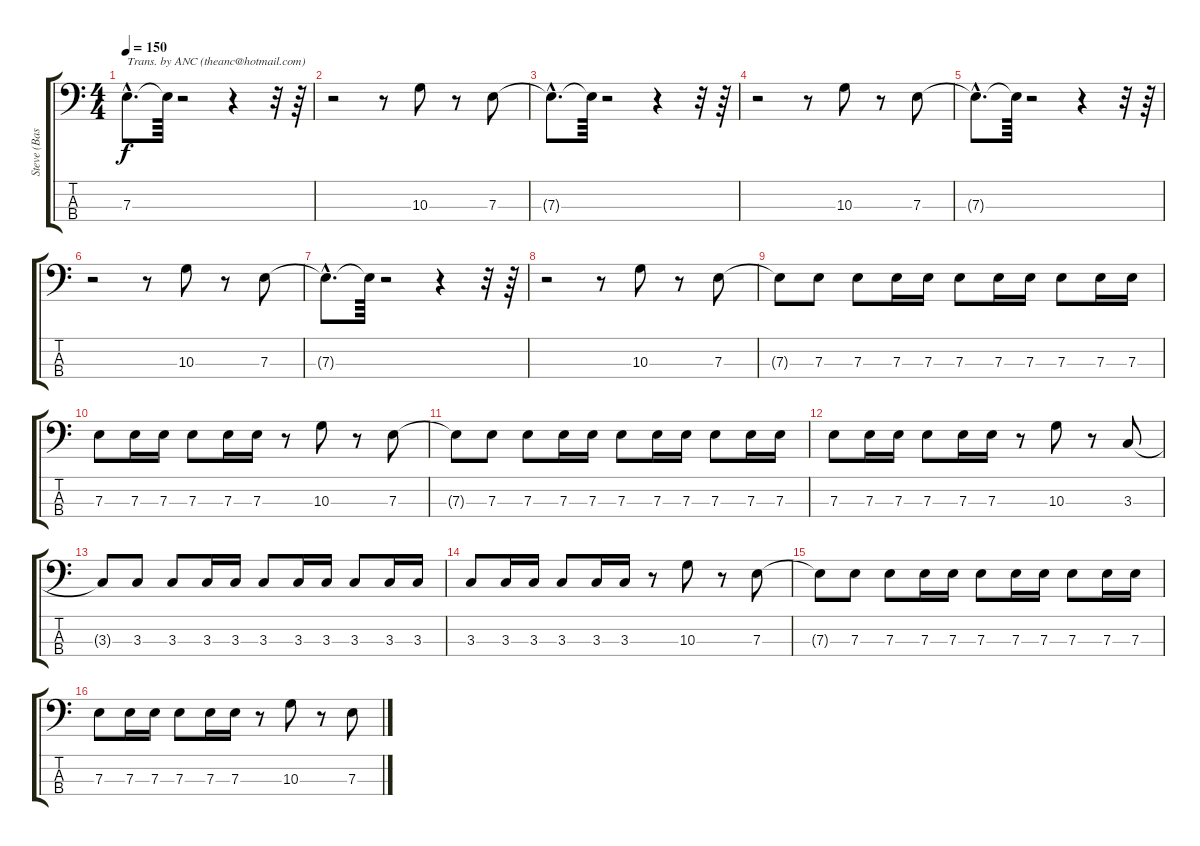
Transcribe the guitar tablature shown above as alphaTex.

\track ("Steve (Bass)" "Steve (Bas") {instrument electricbassfinger}
\staff {score tabs}
\tuning (G2 D2 A1 E1) {hide}
\ts (4 4)
\tempo 150
\clef f4
\ks c
7.3{hac}.8{d txt "Trans. by ANC (theanc@hotmail.com)" dy f instrument electricbassfinger} 7.3{t}.64 r.2 r.4 r.32 r.64 |
r.2 r.8 10.3.8 r.8 7.3.8 |
7.3{hac t}.8{d} 7.3{t}.64 r.2 r.4 r.32 r.64 |
r.2 r.8 10.3.8 r.8 7.3.8 |
7.3{hac t}.8{d} 7.3{t}.64 r.2 r.4 r.32 r.64 |
r.2 r.8 10.3.8 r.8 7.3.8 |
7.3{hac t}.8{d} 7.3{t}.64 r.2 r.4 r.32 r.64 |
r.2 r.8 10.3.8 r.8 7.3.8 |
7.3{t}.8 7.3.8 7.3.8 7.3.16 7.3.16 7.3.8 7.3.16 7.3.16 7.3.8 7.3.16 7.3.16 |
7.3.8 7.3.16 7.3.16 7.3.8 7.3.16 7.3.16 r.8 10.3.8 r.8 7.3.8 |
7.3{t}.8 7.3.8 7.3.8 7.3.16 7.3.16 7.3.8 7.3.16 7.3.16 7.3.8 7.3.16 7.3.16 |
7.3.8 7.3.16 7.3.16 7.3.8 7.3.16 7.3.16 r.8 10.3.8 r.8 3.3.8 |
3.3{t}.8 3.3.8 3.3.8 3.3.16 3.3.16 3.3.8 3.3.16 3.3.16 3.3.8 3.3.16 3.3.16 |
3.3.8 3.3.16 3.3.16 3.3.8 3.3.16 3.3.16 r.8 10.3.8 r.8 7.3.8 |
7.3{t}.8 7.3.8 7.3.8 7.3.16 7.3.16 7.3.8 7.3.16 7.3.16 7.3.8 7.3.16 7.3.16 |
7.3.8 7.3.16 7.3.16 7.3.8 7.3.16 7.3.16 r.8 10.3.8 r.8 7.3.8
